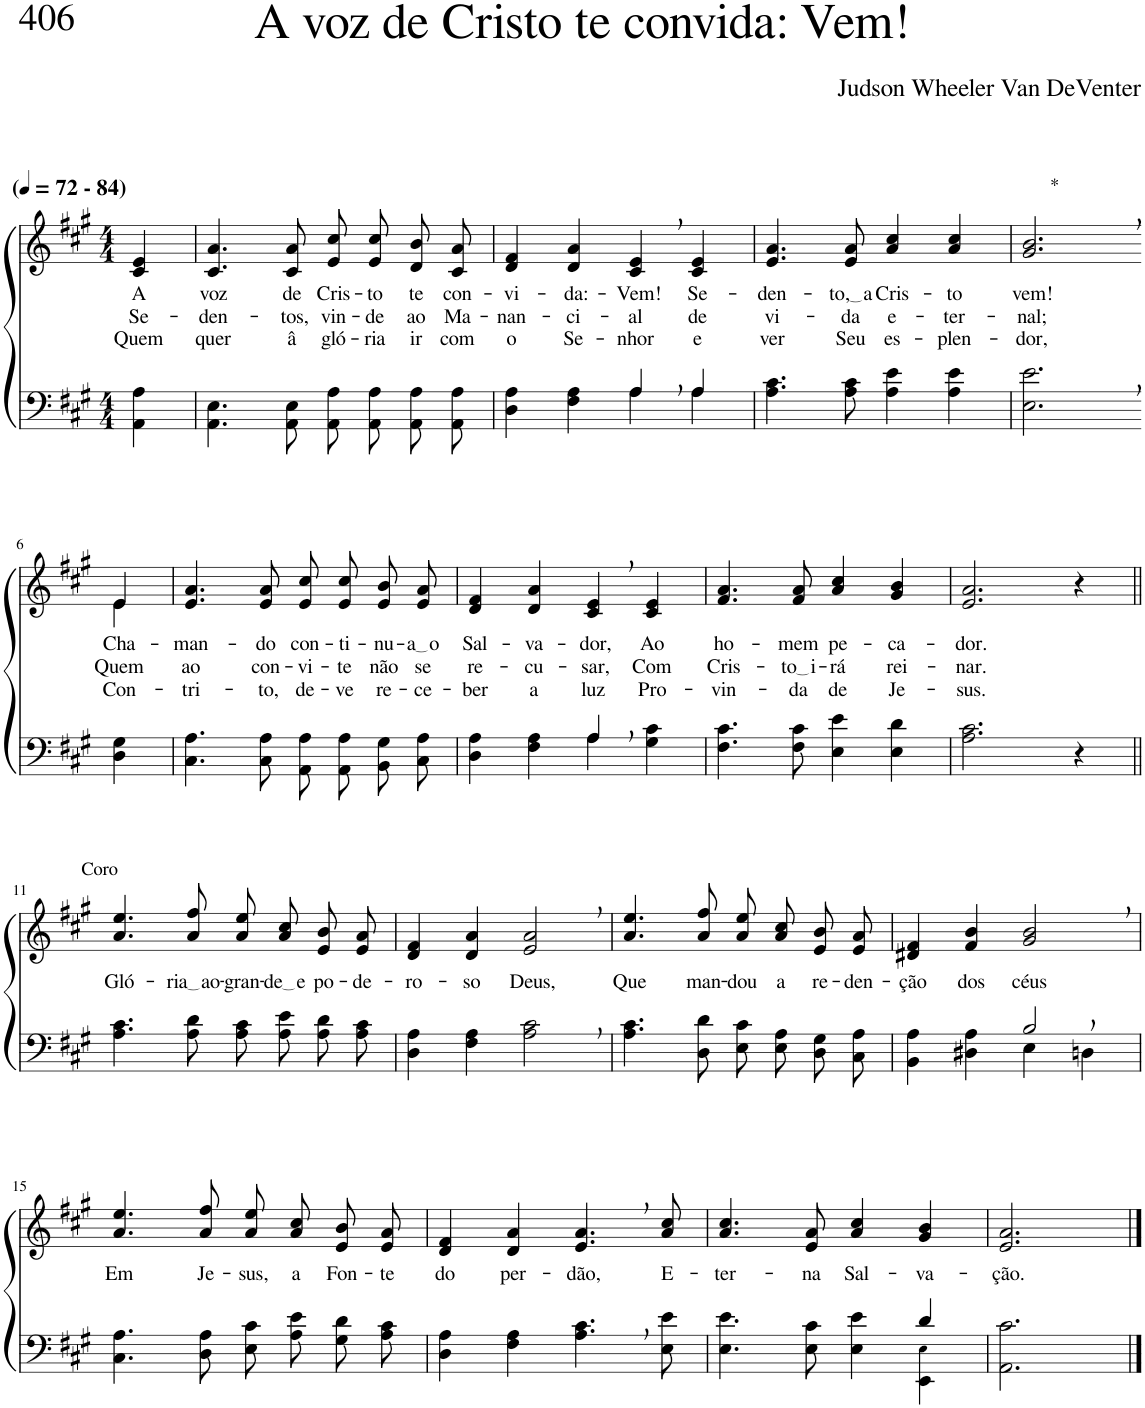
**kern	**kern	**text	**text	**text
*part2	*part1	*part1	*part1	*part1
*staff2	*staff1	*staff1	*staff1	*staff1
*I"Parte III e IV	*I"Parte I e II	*	*	*
*clefF4	*clefG2	*	*	*
*Trd1c2	*Trd1c2	*	*	*
*k[f#c#g#]	*k[f#c#g#]	*	*	*
*M4/4	*M4/4	*	*	*
*MM72	*MM72	*	*	*
=1	=1	=1	=1	=1
!	!LO:TX:a:B:t=(	!	!	!
!	!LO:TX:a:B:t=- 84)	!	!	!
!	!	!LO:LY:b	!LO:LY:b	!LO:LY:b
4AA\ 4A\	4c#/ 4e/	A	Se-	Quem
=2	=2	=2	=2	=2
!	!	!LO:LY:b	!LO:LY:b	!LO:LY:b
4.AA\ 4.E\	4.c#/ 4.a/	voz	-den-	quer
!	!	!LO:LY:b	!LO:LY:b	!LO:LY:b
8AA\ 8E\	8c#/ 8a/	de	-tos,	â
!	!	!LO:LY:b	!LO:LY:b	!LO:LY:b
8AA\ 8A\L	8e/ 8cc#/L	Cris-	vin-	gló-
!	!	!LO:LY:b	!LO:LY:b	!LO:LY:b
8AA\ 8A\J	8e/ 8cc#/J	-to	-de	-ria
!	!	!LO:LY:b	!LO:LY:b	!LO:LY:b
8AA\ 8A\L	8d/ 8b/L	te	ao	ir
!	!	!LO:LY:b	!LO:LY:b	!LO:LY:b
8AA\ 8A\J	8c#/ 8a/J	con-	Ma-	com
=3	=3	=3	=3	=3
*^	*	*	*	*
!	!	!	!LO:LY:b	!LO:LY:b	!LO:LY:b
2ryy	4D\ 4A\	4d/ 4f#/	-vi-	-nan-	o
!	!	!	!LO:LY:b	!LO:LY:b	!LO:LY:b
.	4F#\ 4A\	4d/ 4a/	-da:-	-ci-	Se-
!	!	!	!LO:LY:b	!LO:LY:b	!LO:LY:b
4A,/	4A\	4c#/, 4e/,	-Vem!	-al	-nhor
!	!	!	!LO:LY:b	!LO:LY:b	!LO:LY:b
4A/	4A\	4c#/ 4e/	Se-	de	e
=4	=4	=4	=4	=4	=4
!	!	!	!LO:LY:b	!LO:LY:b	!LO:LY:b
*v	*v	*	*	*	*
4.A\ 4.c#\	4.e/ 4.a/	-den-	vi-	ver
!	!	!LO:LY:b	!LO:LY:b	!LO:LY:b
8A\ 8c#\	8e/ 8a/	to, a	-da	Seu
!	!	!LO:LY:b	!LO:LY:b	!LO:LY:b
4A\ 4e\	4a/ 4cc#/	Cris-	e-	es-
!	!	!LO:LY:b	!LO:LY:b	!LO:LY:b
4A\ 4e\	4a/ 4cc#/	-to	-ter-	-plen-
=5	=5	=5	=5	=5
!	!LO:TX:a:t=*	!	!	!
!	!	!LO:LY:b	!LO:LY:b	!LO:LY:b
2.E\, 2.e\,	2.g#/, 2.b/,	vem!	-nal;	-dor,
!!LO:LB:g=z
=6-	=6-	=6-	=6-	=6-
*	*k[f#c#g#]	*	*	*
!	!	!LO:LY:b	!LO:LY:b	!LO:LY:b
*	*^	*	*	*
4D\ 4G#\	4e\	4e/	Cha-	Quem	Con-
=7	=7	=7	=7	=7	=7
!	!	!	!LO:LY:b	!LO:LY:b	!LO:LY:b
*	*v	*v	*	*	*
4.C#\ 4.A\	4.e/ 4.a/	-man-	ao	-tri-
!	!	!LO:LY:b	!LO:LY:b	!LO:LY:b
8C#\ 8A\	8e/ 8a/	-do	con-	-to,
!	!	!LO:LY:b	!LO:LY:b	!LO:LY:b
8AA\ 8A\L	8e/ 8cc#/L	con-	-vi-	de-
!	!	!LO:LY:b	!LO:LY:b	!LO:LY:b
8AA\ 8A\J	8e/ 8cc#/J	-ti-	-te	-ve
!	!	!LO:LY:b	!LO:LY:b	!LO:LY:b
8BB\ 8G#\L	8e/ 8b/L	-nu-	não	re-
!	!	!LO:LY:b	!LO:LY:b	!LO:LY:b
8C#\ 8A\J	8e/ 8a/J	a o	se	-ce-
=8	=8	=8	=8	=8
*^	*	*	*	*
!	!	!	!LO:LY:b	!LO:LY:b	!LO:LY:b
2ryy	4D\ 4A\	4d/ 4f#/	Sal-	re-	-ber
!	!	!	!LO:LY:b	!LO:LY:b	!LO:LY:b
.	4F#\ 4A\	4d/ 4a/	-va-	-cu-	a
!	!	!	!LO:LY:b	!LO:LY:b	!LO:LY:b
4A,/	4A\	4c#/, 4e/,	-dor,	-sar,	luz
!	!	!	!LO:LY:b	!LO:LY:b	!LO:LY:b
4ryy	4G#\ 4c#\	4c#/ 4e/	Ao	Com	Pro-
=9	=9	=9	=9	=9	=9
!	!	!	!LO:LY:b	!LO:LY:b	!LO:LY:b
*v	*v	*	*	*	*
4.F#\ 4.c#\	4.f#/ 4.a/	ho-	Cris-	-vin-
!	!	!LO:LY:b	!LO:LY:b	!LO:LY:b
8F#\ 8c#\	8f#/ 8a/	-mem	to i	-da
!	!	!LO:LY:b	!LO:LY:b	!LO:LY:b
4E\ 4e\	4a/ 4cc#/	pe-	-rá	de
!	!	!LO:LY:b	!LO:LY:b	!LO:LY:b
4E\ 4d\	4g#/ 4b/	-ca-	rei-	Je-
=10	=10	=10	=10	=10
!	!	!LO:LY:b	!LO:LY:b	!LO:LY:b
2.A\ 2.c#\	2.e/ 2.a/	-dor.	-nar.	-sus.
4r	4r	.	.	.
!!LO:LB:g=z
=11||	=11||	=11||	=11||	=11||
!	!LO:TX:a:t=Coro	!	!	!
!	!	!LO:LY:b	!	!
4.A\ 4.c#\	4.a/ 4.ee/	Gló-	.	.
!	!	!LO:LY:b	!	!
8A\ 8d\	8a/ 8ff#/	ria ao	.	.
!	!	!LO:LY:b	!	!
8A\ 8c#\L	8a\ 8ee\L	-gran-	.	.
!	!	!LO:LY:b	!	!
8A\ 8e\J	8a\ 8cc#\J	de e	.	.
!	!	!LO:LY:b	!	!
8A\ 8d\L	8e/ 8b/L	po-	.	.
!	!	!LO:LY:b	!	!
8A\ 8c#\J	8e/ 8a/J	-de-	.	.
=12	=12	=12	=12	=12
!	!	!LO:LY:b	!	!
4D\ 4A\	4d/ 4f#/	-ro-	.	.
!	!	!LO:LY:b	!	!
4F#\ 4A\	4d/ 4a/	-so	.	.
!	!	!LO:LY:b	!	!
2A\, 2c#\,	2e/, 2a/,	Deus,	.	.
=13	=13	=13	=13	=13
!	!	!LO:LY:b	!	!
4.A\ 4.c#\	4.a/ 4.ee/	Que	.	.
!	!	!LO:LY:b	!	!
8D\ 8d\	8a/ 8ff#/	man-	.	.
!	!	!LO:LY:b	!	!
8E\ 8c#\L	8a\ 8ee\L	-dou	.	.
!	!	!LO:LY:b	!	!
8E\ 8A\J	8a\ 8cc#\J	a	.	.
!	!	!LO:LY:b	!	!
8D\ 8G#\L	8e/ 8b/L	re-	.	.
!	!	!LO:LY:b	!	!
8C#\ 8A\J	8e/ 8a/J	-den-	.	.
=14	=14	=14	=14	=14
*^	*	*	*	*
!	!	!	!LO:LY:b	!	!
2ryy	4BB\ 4A\	4d#X/ 4f#/	-ção	.	.
!	!	!	!LO:LY:b	!	!
.	4D#X\ 4A\	4f#/ 4b/	dos	.	.
!	!	!	!LO:LY:b	!	!
2B,/	4E\	2g#/, 2b/,	céus	.	.
.	4Dn\	.	.	.	.
!!LO:LB:g=z
=15	=15	=15	=15	=15	=15
!	!	!	!LO:LY:b	!	!
*v	*v	*	*	*	*
4.C#\ 4.A\	4.a/ 4.ee/	Em	.	.
!	!	!LO:LY:b	!	!
8D\ 8A\	8a/ 8ff#/	Je-	.	.
!	!	!LO:LY:b	!	!
8E\ 8c#\L	8a\ 8ee\L	-sus,	.	.
!	!	!LO:LY:b	!	!
8A\ 8e\J	8a\ 8cc#\J	a	.	.
!	!	!LO:LY:b	!	!
8G#\ 8d\L	8e/ 8b/L	Fon-	.	.
!	!	!LO:LY:b	!	!
8A\ 8c#\J	8e/ 8a/J	-te	.	.
=16	=16	=16	=16	=16
!	!	!LO:LY:b	!	!
4D\ 4A\	4d/ 4f#/	do	.	.
!	!	!LO:LY:b	!	!
4F#\ 4A\	4d/ 4a/	per-	.	.
!	!	!LO:LY:b	!	!
4.A\, 4.c#\,	4.e/, 4.a/,	-dão,	.	.
!	!	!LO:LY:b	!	!
8E\ 8e\	8a/ 8cc#/	E-	.	.
=17	=17	=17	=17	=17
*^	*	*	*	*
!	!	!	!LO:LY:b	!	!
2.ryy	4.E\ 4.e\	4.a/ 4.cc#/	-ter-	.	.
!	!	!	!LO:LY:b	!	!
.	8E\ 8c#\	8e/ 8a/	-na	.	.
!	!	!	!LO:LY:b	!	!
.	4E\ 4e\	4a/ 4cc#/	Sal-	.	.
!	!	!	!LO:LY:b	!	!
4d/	4EE\ 4E!\	4g#/ 4b/	-va-	.	.
=18	=18	=18	=18	=18	=18
!	!	!	!LO:LY:b	!	!
*v	*v	*	*	*	*
2.AA\ 2.c#\	2.e/ 2.a/	-ção.	.	.
==	==	==	==	==
*-	*-	*-	*-	*-
